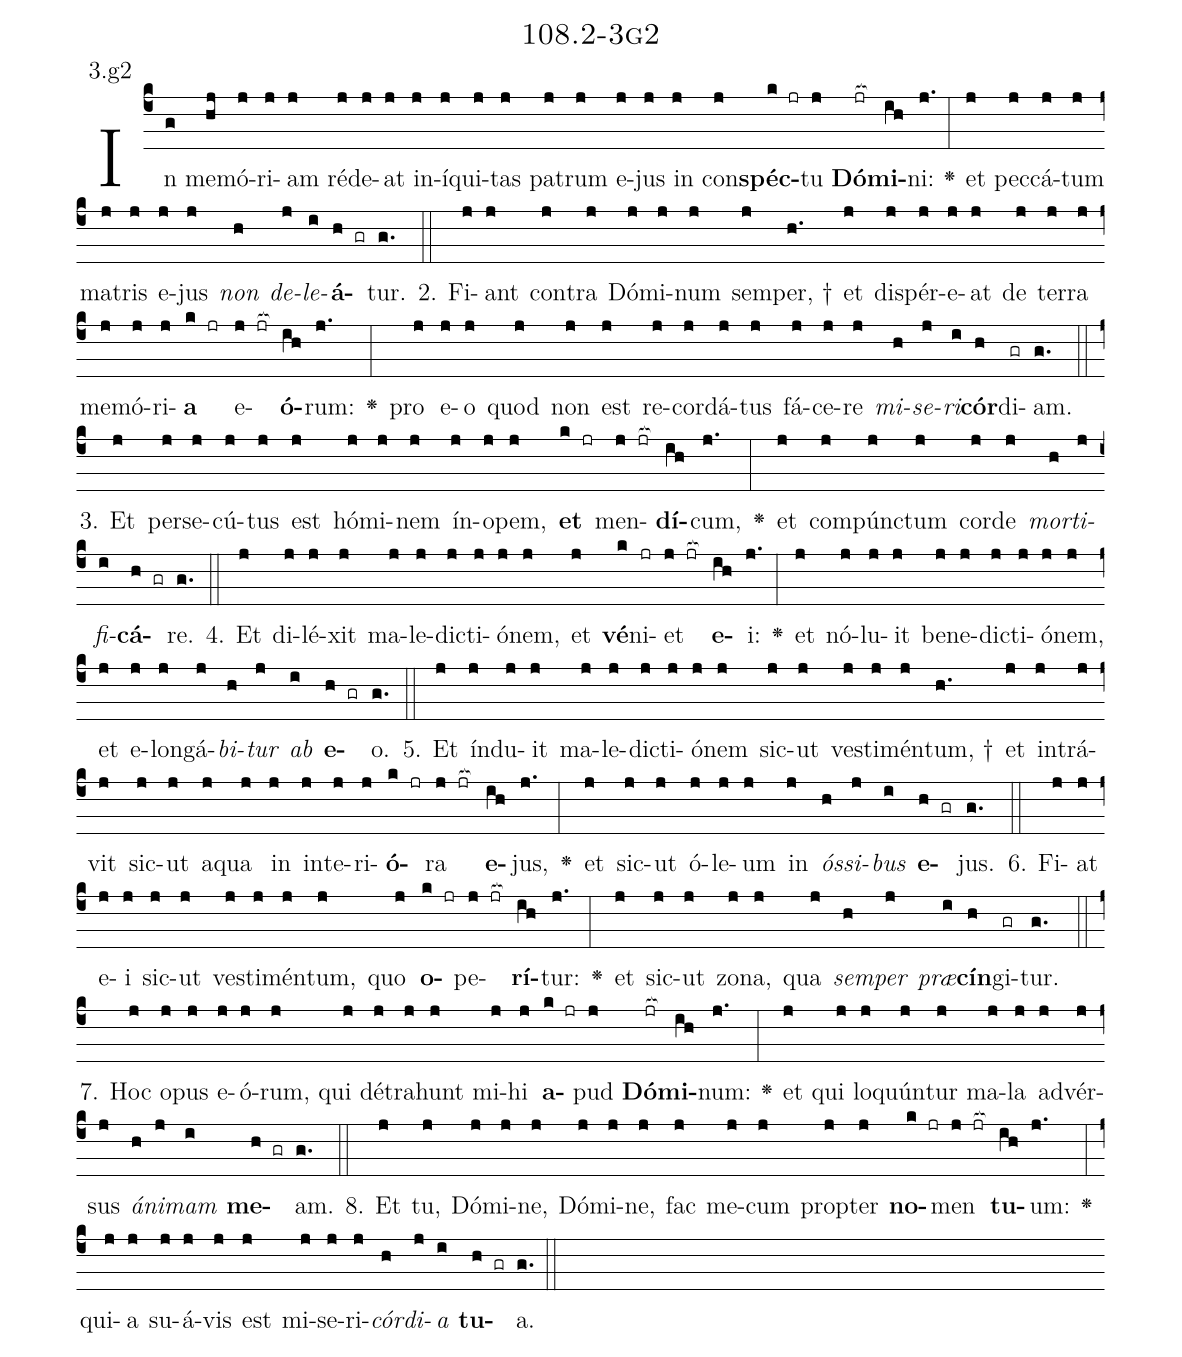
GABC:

name: 108.2-3g2;
annotation: 3.g2;
%%
(c4)In(g) me(hj)mó(j)ri(j)am(j) réd(j)e(j)at(j) in(j)í(j)qui(j)tas(j) pa(j)trum(j) e(j)jus(j) in(j) con(j)<b>spéc</b>(k jr)tu(j) <b>Dó</b>(jr[ocb:1{])<b>mi</b>(ih[ocb:0}])ni:(j.) <v>\greheightstar</v>(:) et(j) pec(j)cá(j)tum(j) ma(j)tris(j) e(j)jus(j) <i>non</i>(h) <i>de</i>(j)<i>le</i>(i)<b>á</b>(h gr)tur.(g.) (::)
2. Fi(j)ant(j) con(j)tra(j) Dó(j)mi(j)num(j) sem(j)per, †(h.) et(j) dis(j)pér(j)e(j)at(j) de(j) ter(j)ra(j) me(j)mó(j)ri(j)<b>a</b>(k jr) e(j jr[ocb:1{])<b>ó</b>(ih[ocb:0}])rum:(j.) <v>\greheightstar</v>(:) pro(j) e(j)o(j) quod(j) non(j) est(j) re(j)cor(j)dá(j)tus(j) fá(j)ce(j)re(j) <i>mi</i>(h)<i>se</i>(j)<i>ri</i>(i)<b>cór</b>(h)di(gr)am.(g.) (::)
3. Et(j) per(j)se(j)cú(j)tus(j) est(j) hó(j)mi(j)nem(j) ín(j)o(j)pem,(j) <b>et</b>(k jr) men(j jr[ocb:1{])<b>dí</b>(ih[ocb:0}])cum,(j.) <v>\greheightstar</v>(:) et(j) com(j)púnc(j)tum(j) cor(j)de(j) <i>mor</i>(h)<i>ti</i>(j)<i>fi</i>(i)<b>cá</b>(h gr)re.(g.) (::)
4. Et(j) di(j)lé(j)xit(j) ma(j)le(j)dic(j)ti(j)ó(j)nem,(j) et(j) <b>vé</b>(k)ni(jr)et(j jr[ocb:1{]) <b>e</b>(ih[ocb:0}])i:(j.) <v>\greheightstar</v>(:) et(j) nó(j)lu(j)it(j) be(j)ne(j)dic(j)ti(j)ó(j)nem,(j) et(j) e(j)lon(j)gá(j)<i>bi</i>(h)<i>tur</i>(j) <i>ab</i>(i) <b>e</b>(h gr)o.(g.) (::)
5. Et(j) índ(j)u(j)it(j) ma(j)le(j)dic(j)ti(j)ó(j)nem(j) sic(j)ut(j) ves(j)ti(j)mén(j)tum, †(h.) et(j) in(j)trá(j)vit(j) sic(j)ut(j) a(j)qua(j) in(j) in(j)te(j)ri(j)<b>ó</b>(k jr)ra(j jr[ocb:1{]) <b>e</b>(ih[ocb:0}])jus,(j.) <v>\greheightstar</v>(:) et(j) sic(j)ut(j) ó(j)le(j)um(j) in(j) <i>ós</i>(h)<i>si</i>(j)<i>bus</i>(i) <b>e</b>(h gr)jus.(g.) (::)
6. Fi(j)at(j) e(j)i(j) sic(j)ut(j) ves(j)ti(j)mén(j)tum,(j) quo(j) <b>o</b>(k jr)pe(j jr[ocb:1{])<b>rí</b>(ih[ocb:0}])tur:(j.) <v>\greheightstar</v>(:) et(j) sic(j)ut(j) zo(j)na,(j) qua(j) <i>sem</i>(h)<i>per</i>(j) <i>præ</i>(i)<b>cín</b>(h)gi(gr)tur.(g.) (::)
7. Hoc(j) o(j)pus(j) e(j)ó(j)rum,(j) qui(j) dé(j)tra(j)hunt(j) mi(j)hi(j) <b>a</b>(k jr)pud(j) <b>Dó</b>(jr[ocb:1{])<b>mi</b>(ih[ocb:0}])num:(j.) <v>\greheightstar</v>(:) et(j) qui(j) lo(j)quún(j)tur(j) ma(j)la(j) ad(j)vér(j)sus(j) <i>á</i>(h)<i>ni</i>(j)<i>mam</i>(i) <b>me</b>(h gr)am.(g.) (::)
8. Et(j) tu,(j) Dó(j)mi(j)ne,(j) Dó(j)mi(j)ne,(j) fac(j) me(j)cum(j) prop(j)ter(j) <b>no</b>(k jr)men(j jr[ocb:1{]) <b>tu</b>(ih[ocb:0}])um:(j.) <v>\greheightstar</v>(:) qui(j)a(j) su(j)á(j)vis(j) est(j) mi(j)se(j)ri(j)<i>cór</i>(h)<i>di</i>(j)<i>a</i>(i) <b>tu</b>(h gr)a.(g.) (::)
